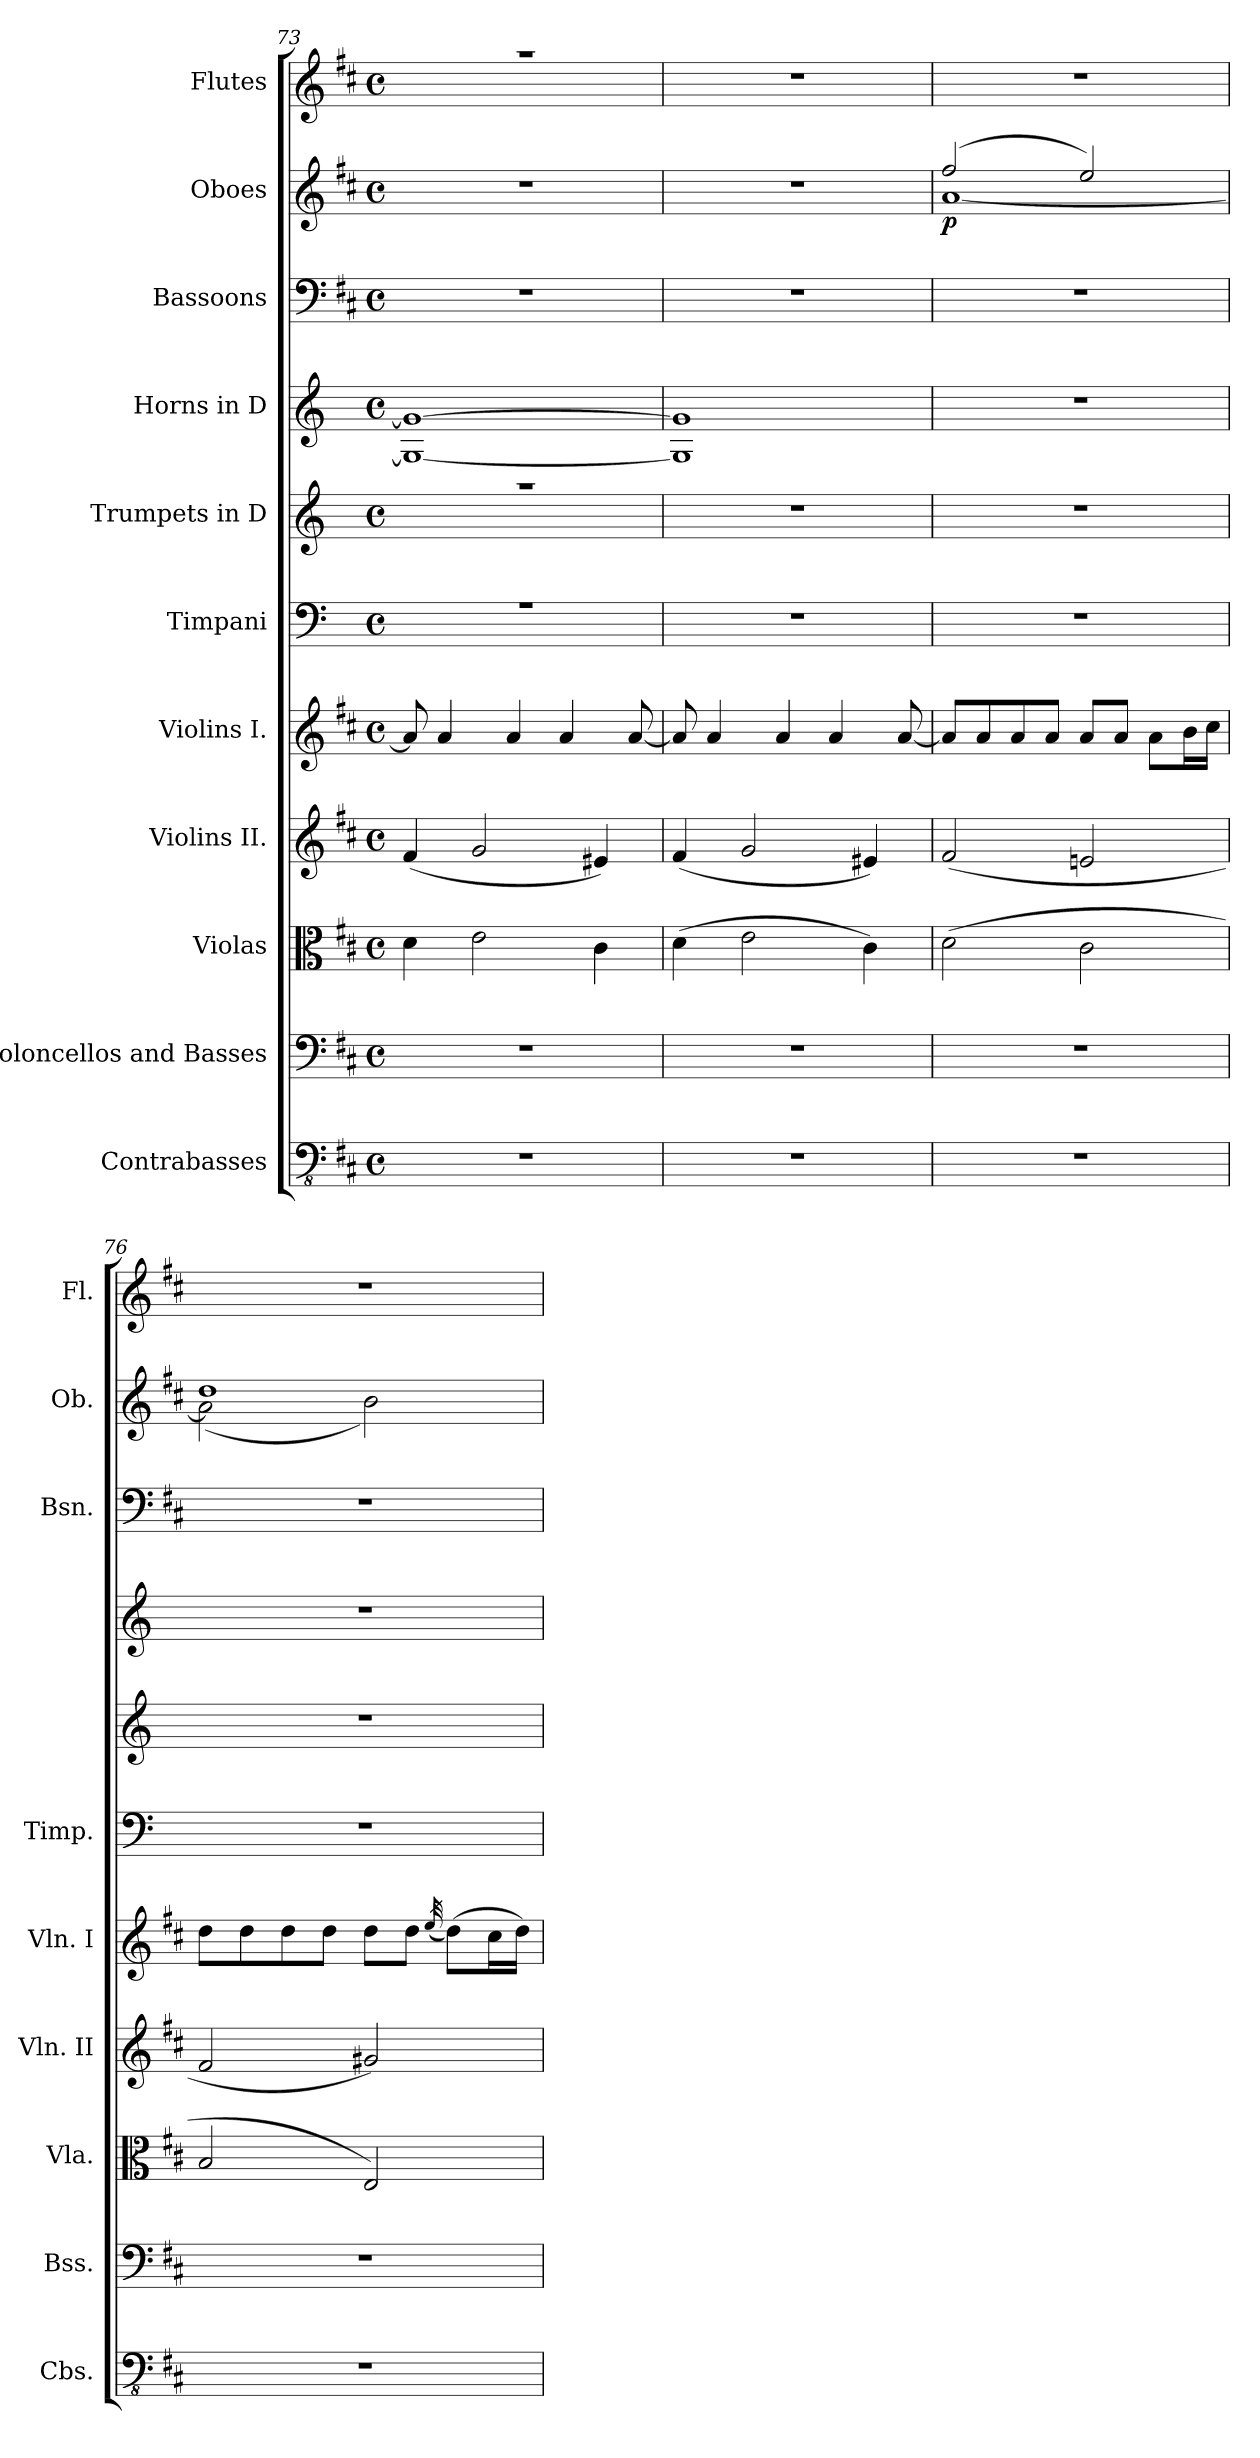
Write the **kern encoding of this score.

**kern	**kern	**kern	**kern	**kern	**kern	**kern	**kern	**kern	**kern	**dynam	**kern
*part11	*part10	*part9	*part8	*part7	*part6	*part5	*part4	*part3	*part2	*part2	*part1
*staff11	*staff10	*staff9	*staff8	*staff7	*staff6	*staff5	*staff4	*staff3	*staff2	*staff2	*staff1
*I"Contrabasses	*I"Violoncellos and Basses	*I"Violas	*I"Violins II.	*I"Violins I.	*I"Timpani	*I"Trumpets in D	*I"Horns in D	*I"Bassoons	*I"Oboes	*	*I"Flutes
*I'Cbs.	*I'Bss.	*I'Vla.	*I'Vln. II	*I'Vln. I	*I'Timp.	*	*	*I'Bsn.	*I'Ob.	*	*I'Fl.
!!LO:PB:g=z
*clefFv4	*clefF4	*clefC3	*clefG2	*clefG2	*clefF4	*clefG2	*clefG2	*clefF4	*clefG2	*	*clefG2
*	*	*	*	*	*	*ITrd-1c-2	*ITrd6c10	*	*	*	*
*k[f#c#]	*k[f#c#]	*k[f#c#]	*k[f#c#]	*k[f#c#]	*k[]	*k[f#c#]	*k[f#c#]	*k[f#c#]	*k[f#c#]	*	*k[f#c#]
*M4/4	*M4/4	*M4/4	*M4/4	*M4/4	*M4/4	*M4/4	*M4/4	*M4/4	*M4/4	*	*M4/4
*met(c)	*met(c)	*met(c)	*met(c)	*met(c)	*met(c)	*met(c)	*met(c)	*met(c)	*met(c)	*	*met(c)
=73	=73	=73	=73	=73	=73	=73	=73	=73	=73	=73	=73
*	*	*	*	*	*^	*^	*	*	*	*	*^
1r	1r	4d\	(<4f#/	8a/]	1r	1Dyy	1r	1ddyy	1AA_ 1A_	1r	1r	.	1r	1ddyy
.	.	.	.	4a/	.	.	.	.	.	.	.	.	.	.
.	.	2e\	2g/	.	.	.	.	.	.	.	.	.	.	.
.	.	.	.	4a/	.	.	.	.	.	.	.	.	.	.
.	.	.	.	4a/	.	.	.	.	.	.	.	.	.	.
.	.	4c#\	4e#X/)	.	.	.	.	.	.	.	.	.	.	.
.	.	.	.	[8a/	.	.	.	.	.	.	.	.	.	.
*	*	*	*	*	*v	*v	*	*	*	*	*	*	*v	*v
*	*	*	*	*	*	*v	*v	*	*	*	*	*
=74	=74	=74	=74	=74	=74	=74	=74	=74	=74	=74	=74
1r	1r	(>4d\	(<4f#/	8a/]	1r	1r	1AA] 1A]	1r	1r	.	1r
.	.	.	.	4a/	.	.	.	.	.	.	.
.	.	2e\	2g/	.	.	.	.	.	.	.	.
.	.	.	.	4a/	.	.	.	.	.	.	.
.	.	.	.	4a/	.	.	.	.	.	.	.
.	.	4c#\)	4e#X/)	.	.	.	.	.	.	.	.
.	.	.	.	[8a/	.	.	.	.	.	.	.
=75	=75	=75	=75	=75	=75	=75	=75	=75	=75	=75	=75
*	*	*	*	*	*	*	*	*	*^	*	*
!	!	!	!	!	!	!	!	!	!	!	!LO:DY:b	!
1r	1r	(>2d\	(<2f#/	8a/L]	1r	1r	1r	1r	(>2ff#/	[1a	p	1r
.	.	.	.	8a/	.	.	.	.	.	.	.	.
.	.	.	.	8a/	.	.	.	.	.	.	.	.
.	.	.	.	8a/J	.	.	.	.	.	.	.	.
.	.	2c#\	2en/	8a/L	.	.	.	.	2ee/)	.	.	.
.	.	.	.	8a/J	.	.	.	.	.	.	.	.
.	.	.	.	8a\L	.	.	.	.	.	.	.	.
.	.	.	.	16b\L	.	.	.	.	.	.	.	.
.	.	.	.	16cc#\JJ	.	.	.	.	.	.	.	.
=76	=76	=76	=76	=76	=76	=76	=76	=76	=76	=76	=76	=76
1r	1r	2B/	2f#/	8dd\L	1r	1r	1r	1r	1dd	(<2a\]	.	1r
.	.	.	.	8dd\	.	.	.	.	.	.	.	.
.	.	.	.	8dd\	.	.	.	.	.	.	.	.
.	.	.	.	8dd\J	.	.	.	.	.	.	.	.
.	.	2E/)	2g#X/)	8dd\L	.	.	.	.	.	2b\)	.	.
.	.	.	.	8dd\J	.	.	.	.	.	.	.	.
.	.	.	.	(<32qee/	.	.	.	.	.	.	.	.
.	.	.	.	(>8dd\L)	.	.	.	.	.	.	.	.
.	.	.	.	16cc#\L	.	.	.	.	.	.	.	.
.	.	.	.	16dd\JJ)	.	.	.	.	.	.	.	.
*	*	*	*	*	*	*	*	*	*v	*v	*	*
=	=	=	=	=	=	=	=	=	=	=	=
*-	*-	*-	*-	*-	*-	*-	*-	*-	*-	*-	*-
